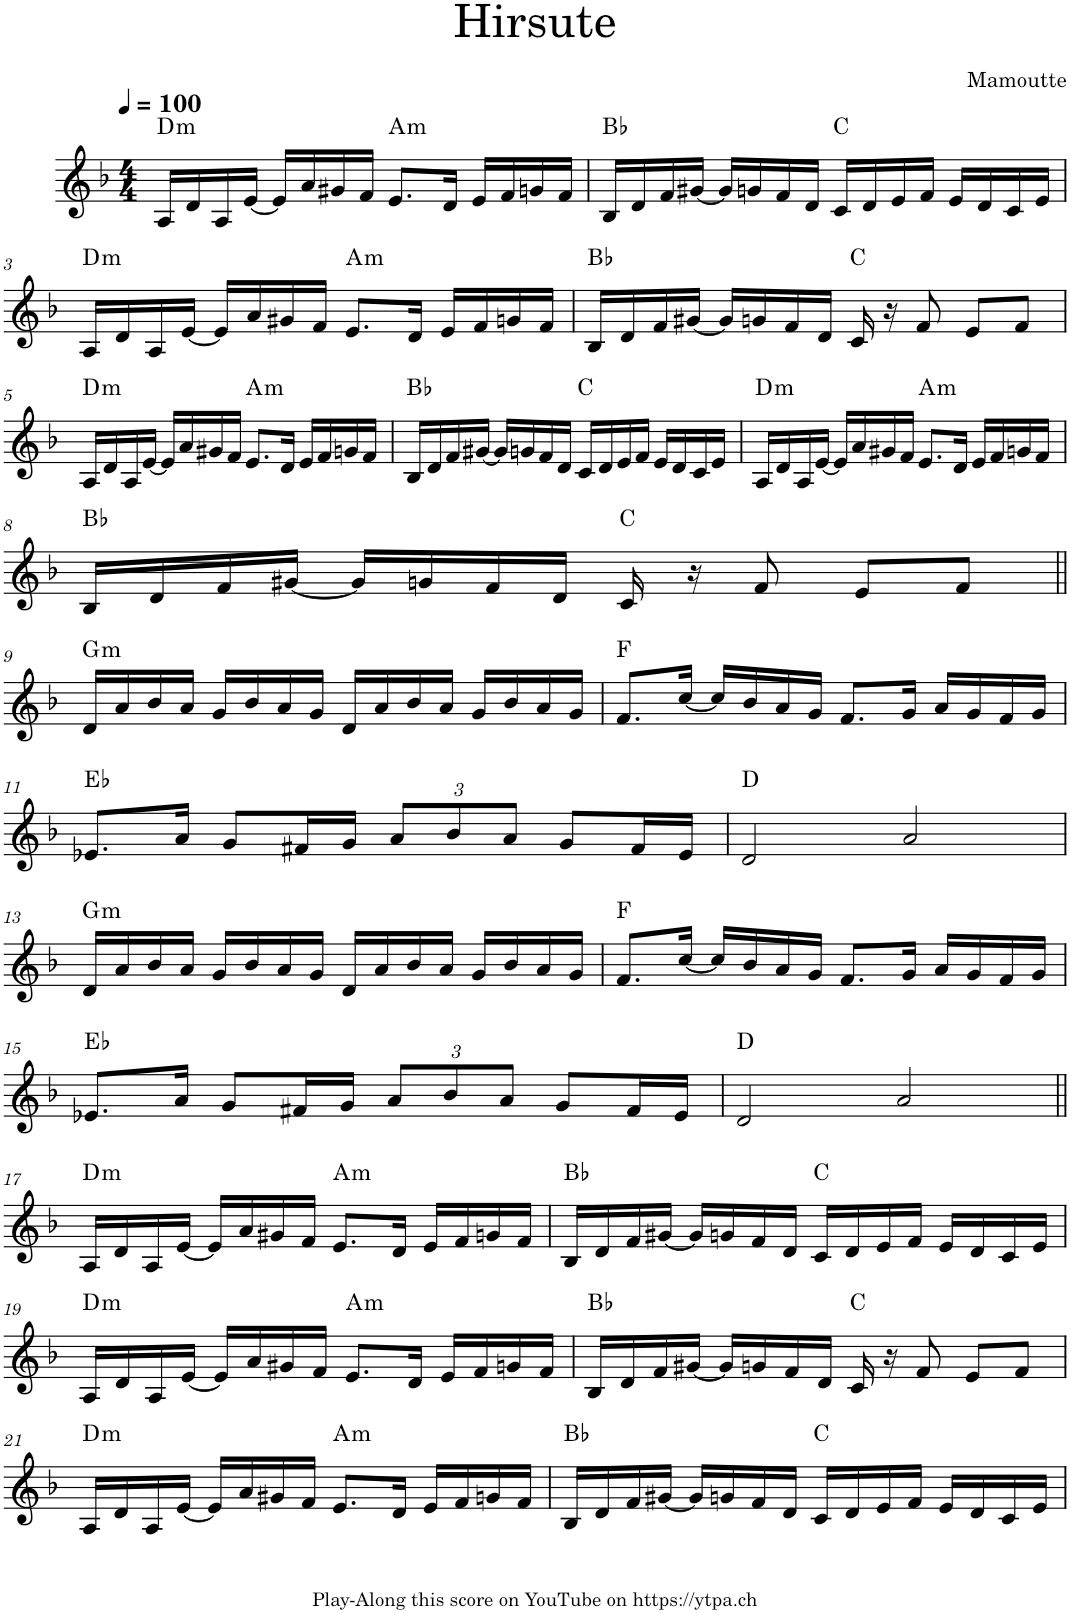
**kern	**harte
*part1	*part1
*staff1	*
*I"Piano	*
*I'Pno.	*
*clefG2	*
*k[b-]	*
*M4/4	*
*MM100	*
=1	=1
!	!LO:H:kt=m
16A/LL	D:min
16d/	.
16A/	.
[16e/JJ	.
16e/LL]	.
16a/	.
16g#X/	.
16f/JJ	.
!	!LO:H:kt=m
8.e/L	A:min
16d/Jk	.
16e/LL	.
16f/	.
16gn/	.
16f/JJ	.
=2	=2
16B-/LL	Bb:maj
16d/	.
16f/	.
[16g#X/JJ	.
16g#/LL]	.
16gn/	.
16f/	.
16d/JJ	.
16c/LL	C:maj
16d/	.
16e/	.
16f/JJ	.
16e/LL	.
16d/	.
16c/	.
16e/JJ	.
!!LO:LB:g=z
=3	=3
!	!LO:H:kt=m
16A/LL	D:min
16d/	.
16A/	.
[16e/JJ	.
16e/LL]	.
16a/	.
16g#X/	.
16f/JJ	.
!	!LO:H:kt=m
8.e/L	A:min
16d/Jk	.
16e/LL	.
16f/	.
16gn/	.
16f/JJ	.
=4	=4
16B-/LL	Bb:maj
16d/	.
16f/	.
[16g#X/JJ	.
16g#/LL]	.
16gn/	.
16f/	.
16d/JJ	.
16c/	C:maj
16r	.
8f/	.
8e/L	.
8f/J	.
!!LO:LB:g=z
=5	=5
!	!LO:H:kt=m
16A/LL	D:min
16d/	.
16A/	.
[16e/JJ	.
16e/LL]	.
16a/	.
16g#X/	.
16f/JJ	.
!	!LO:H:kt=m
8.e/L	A:min
16d/Jk	.
16e/LL	.
16f/	.
16gn/	.
16f/JJ	.
=6	=6
16B-/LL	Bb:maj
16d/	.
16f/	.
[16g#X/JJ	.
16g#/LL]	.
16gn/	.
16f/	.
16d/JJ	.
16c/LL	C:maj
16d/	.
16e/	.
16f/JJ	.
16e/LL	.
16d/	.
16c/	.
16e/JJ	.
=7	=7
!	!LO:H:kt=m
16A/LL	D:min
16d/	.
16A/	.
[16e/JJ	.
16e/LL]	.
16a/	.
16g#X/	.
16f/JJ	.
!	!LO:H:kt=m
8.e/L	A:min
16d/Jk	.
16e/LL	.
16f/	.
16gn/	.
16f/JJ	.
!!LO:LB:g=z
=8	=8
16B-/LL	Bb:maj
16d/	.
16f/	.
[16g#X/JJ	.
16g#/LL]	.
16gn/	.
16f/	.
16d/JJ	.
16c/	C:maj
16r	.
8f/	.
8e/L	.
8f/J	.
!!LO:LB:g=z
=9||	=9||
!	!LO:H:kt=m
16d/LL	G:min
16a/	.
16b-/	.
16a/JJ	.
16g/LL	.
16b-/	.
16a/	.
16g/JJ	.
16d/LL	.
16a/	.
16b-/	.
16a/JJ	.
16g/LL	.
16b-/	.
16a/	.
16g/JJ	.
=10	=10
8.f/L	F:maj
[16cc/Jk	.
16cc/LL]	.
16b-/	.
16a/	.
16g/JJ	.
8.f/L	.
16g/Jk	.
16a/LL	.
16g/	.
16f/	.
16g/JJ	.
!!LO:LB:g=z
=11	=11
8.e-X/L	Eb:maj
16a/Jk	.
8g/L	.
16f#X/L	.
16g/JJ	.
*Xbrackettup	*
12a/L	.
12b-/	.
12a/J	.
8g/L	.
16f#/L	.
16e-/JJ	.
=12	=12
2d/	D:maj
2a/	.
!!LO:LB:g=z
=13	=13
!	!LO:H:kt=m
16d/LL	G:min
16a/	.
16b-/	.
16a/JJ	.
16g/LL	.
16b-/	.
16a/	.
16g/JJ	.
16d/LL	.
16a/	.
16b-/	.
16a/JJ	.
16g/LL	.
16b-/	.
16a/	.
16g/JJ	.
=14	=14
8.f/L	F:maj
[16cc/Jk	.
16cc/LL]	.
16b-/	.
16a/	.
16g/JJ	.
8.f/L	.
16g/Jk	.
16a/LL	.
16g/	.
16f/	.
16g/JJ	.
!!LO:LB:g=z
=15	=15
8.e-X/L	Eb:maj
16a/Jk	.
8g/L	.
16f#X/L	.
16g/JJ	.
12a/L	.
12b-/	.
12a/J	.
8g/L	.
16f#/L	.
16e-/JJ	.
=16	=16
2d/	D:maj
2a/	.
!!LO:LB:g=z
=17||	=17||
!	!LO:H:kt=m
16A/LL	D:min
16d/	.
16A/	.
[16e/JJ	.
16e/LL]	.
16a/	.
16g#X/	.
16f/JJ	.
!	!LO:H:kt=m
8.e/L	A:min
16d/Jk	.
16e/LL	.
16f/	.
16gn/	.
16f/JJ	.
=18	=18
16B-/LL	Bb:maj
16d/	.
16f/	.
[16g#X/JJ	.
16g#/LL]	.
16gn/	.
16f/	.
16d/JJ	.
16c/LL	C:maj
16d/	.
16e/	.
16f/JJ	.
16e/LL	.
16d/	.
16c/	.
16e/JJ	.
!!LO:LB:g=z
=19	=19
!	!LO:H:kt=m
16A/LL	D:min
16d/	.
16A/	.
[16e/JJ	.
16e/LL]	.
16a/	.
16g#X/	.
16f/JJ	.
!	!LO:H:kt=m
8.e/L	A:min
16d/Jk	.
16e/LL	.
16f/	.
16gn/	.
16f/JJ	.
=20	=20
16B-/LL	Bb:maj
16d/	.
16f/	.
[16g#X/JJ	.
16g#/LL]	.
16gn/	.
16f/	.
16d/JJ	.
16c/	C:maj
16r	.
8f/	.
8e/L	.
8f/J	.
!!LO:LB:g=z
=21	=21
!	!LO:H:kt=m
16A/LL	D:min
16d/	.
16A/	.
[16e/JJ	.
16e/LL]	.
16a/	.
16g#X/	.
16f/JJ	.
!	!LO:H:kt=m
8.e/L	A:min
16d/Jk	.
16e/LL	.
16f/	.
16gn/	.
16f/JJ	.
=22	=22
16B-/LL	Bb:maj
16d/	.
16f/	.
[16g#X/JJ	.
16g#/LL]	.
16gn/	.
16f/	.
16d/JJ	.
16c/LL	C:maj
16d/	.
16e/	.
16f/JJ	.
16e/LL	.
16d/	.
16c/	.
16e/JJ	.
=	=
*-	*-
